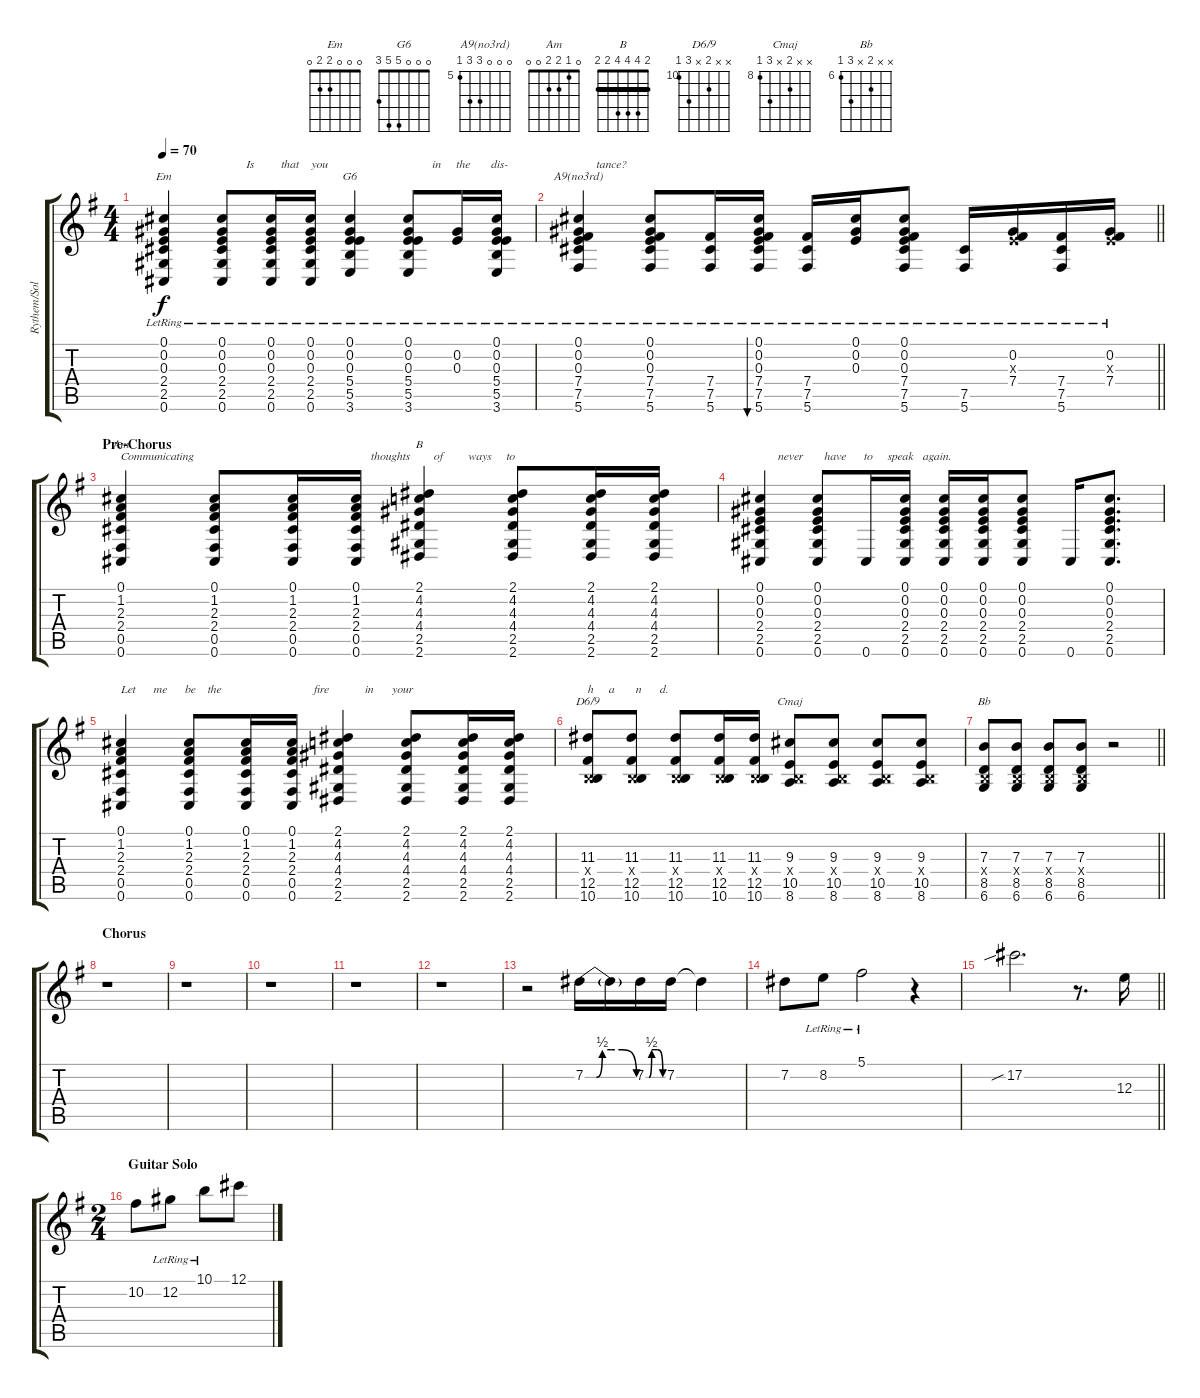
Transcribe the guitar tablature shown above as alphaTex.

\track ("Rythem/Solo" "Rythem/Sol") {instrument acousticguitarsteel bank 125}
\staff {score tabs}
\tuning (Db4 Ab3 E3 B2 Gb2 Db2) {hide}
\chord ("Em" 0 0 0 2 2 0)
\chord ("G6" 0 0 0 5 5 3)
\chord ("A9(no3rd)" 0 0 0 7 7 5) {firstfret 5}
\chord ("Am" 0 1 2 2 0 0)
\chord ("B" 2 4 4 4 2 2) {barre 2}
\chord ("D6/9" x x 11 x 12 10) {firstfret 10}
\chord ("Cmaj" x x 9 x 10 8) {firstfret 8}
\chord ("Bb" x x 7 x 8 6) {firstfret 6}
\ts (4 4)
\tempo 70
\clef g2
\ks g
(0.1{lr} 0.2{lr} 0.3{lr} 2.4{lr} 2.5{lr} 0.6{lr}).4{ch "Em" dy f} (0.1{lr} 0.2{lr} 0.3{lr} 2.4{lr} 2.5{lr} 0.6{lr}).8{txt "        Is         that    you"} (0.1{lr} 0.2{lr} 0.3{lr} 2.4{lr} 2.5{lr} 0.6{lr}).16 (0.1{lr} 0.2{lr} 0.3{lr} 2.4{lr} 2.5{lr} 0.6{lr}).16 (0.1{lr} 0.2{lr} 0.3{lr} 5.4{lr} 5.5{lr} 3.6{lr}).4{ch "G6"} (0.1{lr} 0.2{lr} 0.3 5.4{lr} 5.5{lr} 3.6{lr}).8{txt "        in     the       dis-"} (0.2{lr} 0.3{lr}).16 (0.1{lr} 0.2{lr} 0.3{lr} 5.4{lr} 5.5{lr} 3.6{lr}).16 |
\barLineRight lightlight
(0.1{lr} 0.2{lr} 0.3{lr} 7.4{lr} 7.5{lr} 5.6{lr}).4{ch "A9(no3rd)" txt "      tance?"} (0.1{lr} 0.2{lr} 0.3{lr} 7.4{lr} 7.5{lr} 5.6{lr}).8 (7.4{lr} 7.5{lr} 5.6{lr}).16 (0.1{lr} 0.2{lr} 0.3{lr} 7.4{lr} 7.5{lr} 5.6{lr}).16{bu 30} (7.4{lr} 7.5{lr} 5.6{lr}).16 (0.1{lr} 0.2{lr} 0.3{lr}).16 (0.1{lr} 0.2{lr} 0.3{lr} 7.4{lr} 7.5{lr} 5.6{lr}).8 (7.5{lr} 5.6{lr}).16 (0.2{lr} 0.3{x} 7.4{lr}).16 (7.4{lr} 7.5{lr} 5.6{lr}).16 (0.2{lr} 0.3{x} 7.4{lr}).16 |
\section ("" "Pre-Chorus")
(0.1 1.2 2.3 2.4 0.5 0.6).4{ch "Am" txt "Communicating      "} (0.1 1.2 2.3 2.4 0.5 0.6).8 (0.1 1.2 2.3 2.4 0.5 0.6).16 (0.1 1.2 2.3 2.4 0.5 0.6).16{txt "     thoughts        of        ways     to"} (2.1 4.2 4.3 4.4 2.5 2.6).4{ch "B"} (2.1 4.2 4.3 4.4 2.5 2.6).8 (2.1 4.2 4.3 4.4 2.5 2.6).16 (2.1 4.2 4.3 4.4 2.5 2.6).16 |
(0.1 0.2 0.3 2.4 2.5 0.6).4{txt "      never       have      to     speak   again."} (0.1 0.2 0.3 2.4 2.5 0.6).8 0.6.16 (0.1 0.2 0.3 2.4 2.5 0.6).16 (0.1 0.2 0.3 2.4 2.5 0.6).16 (0.1 0.2 0.3 2.4 2.5 0.6).16 (0.1 0.2 0.3 2.4 2.5 0.6).8 0.6.16 (0.1 0.2 0.3 2.4 2.5 0.6).8{d} |
(0.1 1.2 2.3 2.4 0.5 0.6).4{txt "Let      me      be    the   "} (0.1 1.2 2.3 2.4 0.5 0.6).8 (0.1 1.2 2.3 2.4 0.5 0.6).16 (0.1 1.2 2.3 2.4 0.5 0.6).16{txt "       fire            in      your"} (2.1 4.2 4.3 4.4 2.5 2.6).4 (2.1 4.2 4.3 4.4 2.5 2.6).8 (2.1 4.2 4.3 4.4 2.5 2.6).16 (2.1 4.2 4.3 4.4 2.5 2.6).16 |
(11.3 0.4{x} 12.5 10.6).8{ch "D6/9" txt "h     a       n      d."} (11.3 0.4{x} 12.5 10.6).8 (11.3 0.4{x} 12.5 10.6).8 (11.3 0.4{x} 12.5 10.6).16 (11.3 0.4{x} 12.5 10.6).16 (9.3 0.4{x} 10.5 8.6).8{ch "Cmaj"} (9.3 0.4{x} 10.5 8.6).8 (9.3 0.4{x} 10.5 8.6).8 (9.3 0.4{x} 10.5 8.6).8 |
\barLineRight lightlight
(7.3 0.4{x} 8.5 6.6).8{ch "Bb"} (7.3 0.4{x} 8.5 6.6).8 (7.3 0.4{x} 8.5 6.6).8 (7.3 0.4{x} 8.5 6.6).8 r.2 |
\section ("" "Chorus")
r.1 |
r.1 |
r.1 |
r.1 |
r.1 |
r.2{volume 16 instrument distortionguitar} 7.2{be (custom 0 0 13 0 20 2 30 2 43 2 60 0)}.16 7.2{t}.16 7.2{be (custom 0 0 10 0 20 2 42 2 60 0)}.16 7.2.16 7.2{t}.4 |
7.2.8 8.2{lr}.8 5.1{lr}.2 r.4 |
\barLineRight lightlight
17.2{sib}.2{d} r.8{d} 12.3.16 |
\ts (2 4)
\section ("" "Guitar Solo")
10.2.8 12.2{lr}.8 10.1{lr}.8 12.1.8
